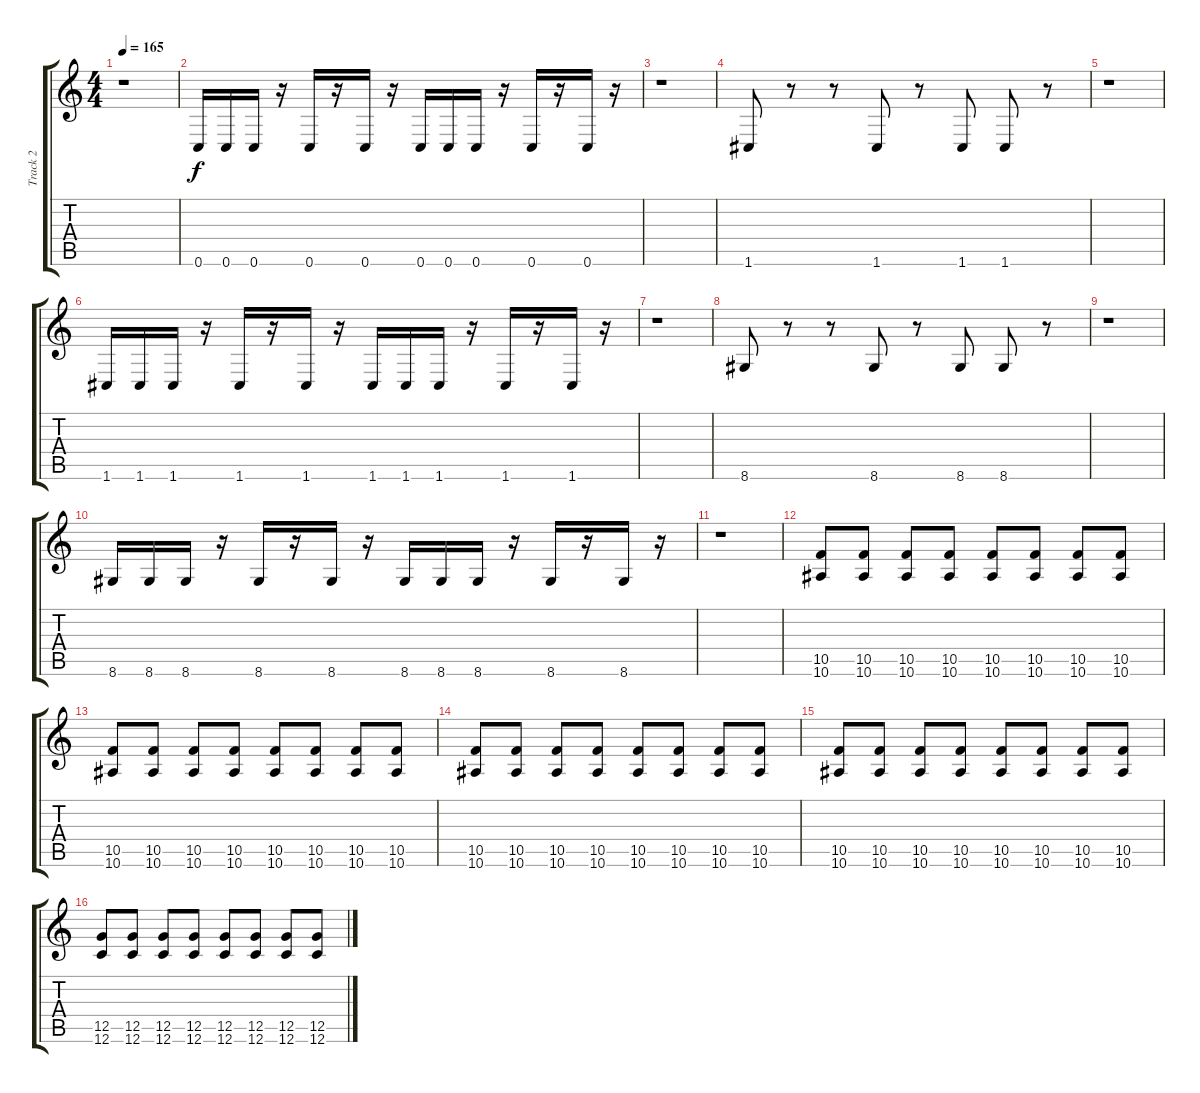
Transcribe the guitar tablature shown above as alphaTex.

\track ("Track 2" "Track 2") {instrument acousticguitarsteel}
\staff {score tabs}
\tuning (D4 A3 F3 C3 G2 C2) {hide}
\ts (4 4)
\tempo 165
\clef g2
\ks c
r.1{dy f} |
0.6.16 0.6.16 0.6.16 r.16 0.6.16 r.16 0.6.16 r.16 0.6.16 0.6.16 0.6.16 r.16 0.6.16 r.16 0.6.16 r.16 |
r.1 |
1.6.8 r.8 r.8 1.6.8 r.8 1.6.8 1.6.8 r.8 |
r.1 |
1.6.16 1.6.16 1.6.16 r.16 1.6.16 r.16 1.6.16 r.16 1.6.16 1.6.16 1.6.16 r.16 1.6.16 r.16 1.6.16 r.16 |
r.1 |
8.6.8 r.8 r.8 8.6.8 r.8 8.6.8 8.6.8 r.8 |
r.1 |
8.6.16 8.6.16 8.6.16 r.16 8.6.16 r.16 8.6.16 r.16 8.6.16 8.6.16 8.6.16 r.16 8.6.16 r.16 8.6.16 r.16 |
r.1 |
(10.5 10.6).8 (10.5 10.6).8 (10.5 10.6).8 (10.5 10.6).8 (10.5 10.6).8 (10.5 10.6).8 (10.5 10.6).8 (10.5 10.6).8 |
(10.5 10.6).8 (10.5 10.6).8 (10.5 10.6).8 (10.5 10.6).8 (10.5 10.6).8 (10.5 10.6).8 (10.5 10.6).8 (10.5 10.6).8 |
(10.5 10.6).8 (10.5 10.6).8 (10.5 10.6).8 (10.5 10.6).8 (10.5 10.6).8 (10.5 10.6).8 (10.5 10.6).8 (10.5 10.6).8 |
(10.5 10.6).8 (10.5 10.6).8 (10.5 10.6).8 (10.5 10.6).8 (10.5 10.6).8 (10.5 10.6).8 (10.5 10.6).8 (10.5 10.6).8 |
(12.5 12.6).8 (12.5 12.6).8 (12.5 12.6).8 (12.5 12.6).8 (12.5 12.6).8 (12.5 12.6).8 (12.5 12.6).8 (12.5 12.6).8
